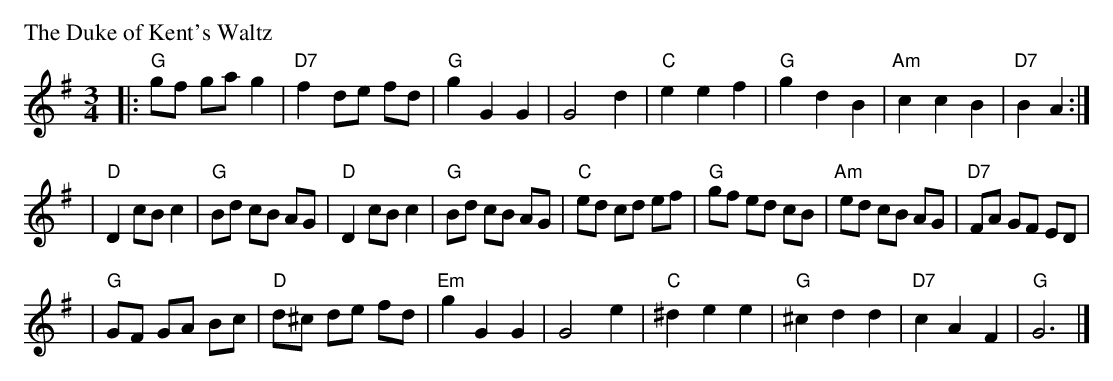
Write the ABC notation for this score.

X:1
P: The Duke of Kent's Waltz
M: 3/4
L: 1/8
K: G
|:"G"gf ga g2 | "D7"f2 de fd | "G"g2 G2 G2 | G4 d2 \
| "C"e2 e2 f2 | "G"g2 d2 B2 | "Am"c2 c2 B2 | "D7"B2 A2 :|
| "D"D2 cB c2 | "G"Bd cB AG | "D"D2 cB c2 | "G"Bd cB AG \
| "C"ed cd ef | "G"gf ed cB | "Am"ed cB AG | "D7"FA GF ED |
| "G"GF GA Bc | "D"d^c de fd | "Em"g2 G2 G2 | G4 e2 \
| "C"^d2 e2 e2 | "G"^c2 d2 d2 | "D7"c2 A2 F2 | "G"G6 |]
